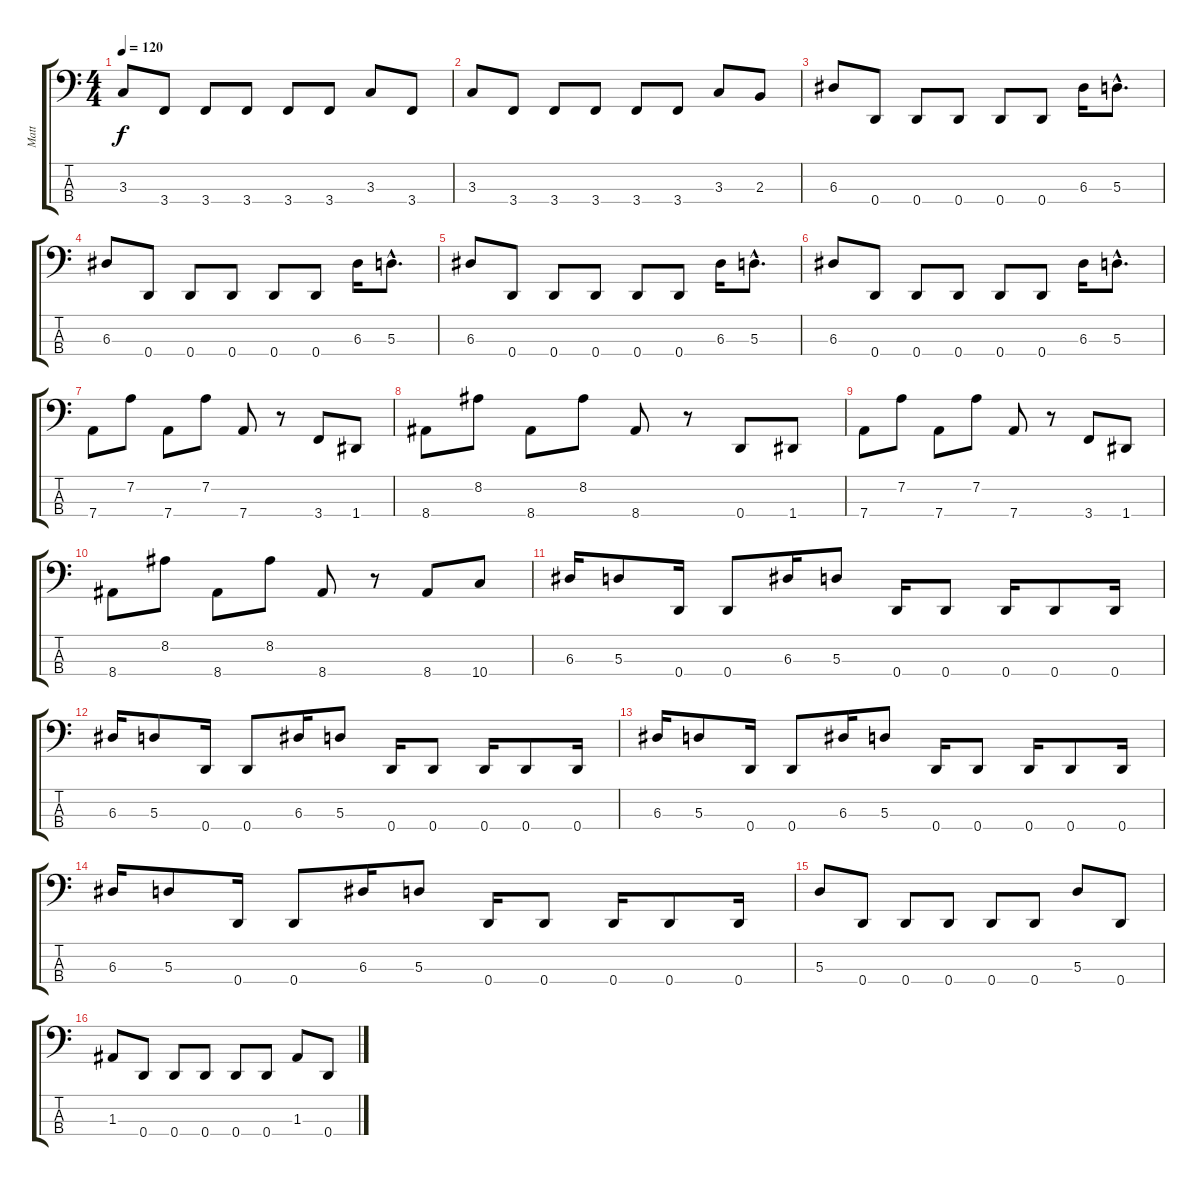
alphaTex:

\track ("Matt" "Matt") {instrument slapbass2}
\staff {score tabs}
\tuning (G2 D2 A1 D1) {hide}
\ts (4 4)
\tempo 120
\clef f4
\ks c
3.3.8{dy f} 3.4.8 3.4.8 3.4.8 3.4.8 3.4.8 3.3.8 3.4.8 |
3.3.8 3.4.8 3.4.8 3.4.8 3.4.8 3.4.8 3.3.8 2.3.8 |
6.3.8 0.4.8 0.4.8 0.4.8 0.4.8 0.4.8 6.3.16 5.3{hac}.8{d} |
6.3.8 0.4.8 0.4.8 0.4.8 0.4.8 0.4.8 6.3.16 5.3{hac}.8{d} |
6.3.8 0.4.8 0.4.8 0.4.8 0.4.8 0.4.8 6.3.16 5.3{hac}.8{d} |
6.3.8 0.4.8 0.4.8 0.4.8 0.4.8 0.4.8 6.3.16 5.3{hac}.8{d} |
7.4.8 7.2.8 7.4.8 7.2.8 7.4.8 r.8 3.4.8 1.4.8 |
8.4.8 8.2.8 8.4.8 8.2.8 8.4.8 r.8 0.4.8 1.4.8 |
7.4.8 7.2.8 7.4.8 7.2.8 7.4.8 r.8 3.4.8 1.4.8 |
8.4.8 8.2.8 8.4.8 8.2.8 8.4.8 r.8 8.4.8 10.4.8 |
6.3.16 5.3.8 0.4.16 0.4.8 6.3.16 5.3.8 0.4.16 0.4.8 0.4.16 0.4.8 0.4.16 |
6.3.16 5.3.8 0.4.16 0.4.8 6.3.16 5.3.8 0.4.16 0.4.8 0.4.16 0.4.8 0.4.16 |
6.3.16 5.3.8 0.4.16 0.4.8 6.3.16 5.3.8 0.4.16 0.4.8 0.4.16 0.4.8 0.4.16 |
6.3.16 5.3.8 0.4.16 0.4.8 6.3.16 5.3.8 0.4.16 0.4.8 0.4.16 0.4.8 0.4.16 |
5.3.8 0.4.8 0.4.8 0.4.8 0.4.8 0.4.8 5.3.8 0.4.8 |
1.3.8 0.4.8 0.4.8 0.4.8 0.4.8 0.4.8 1.3.8 0.4.8
